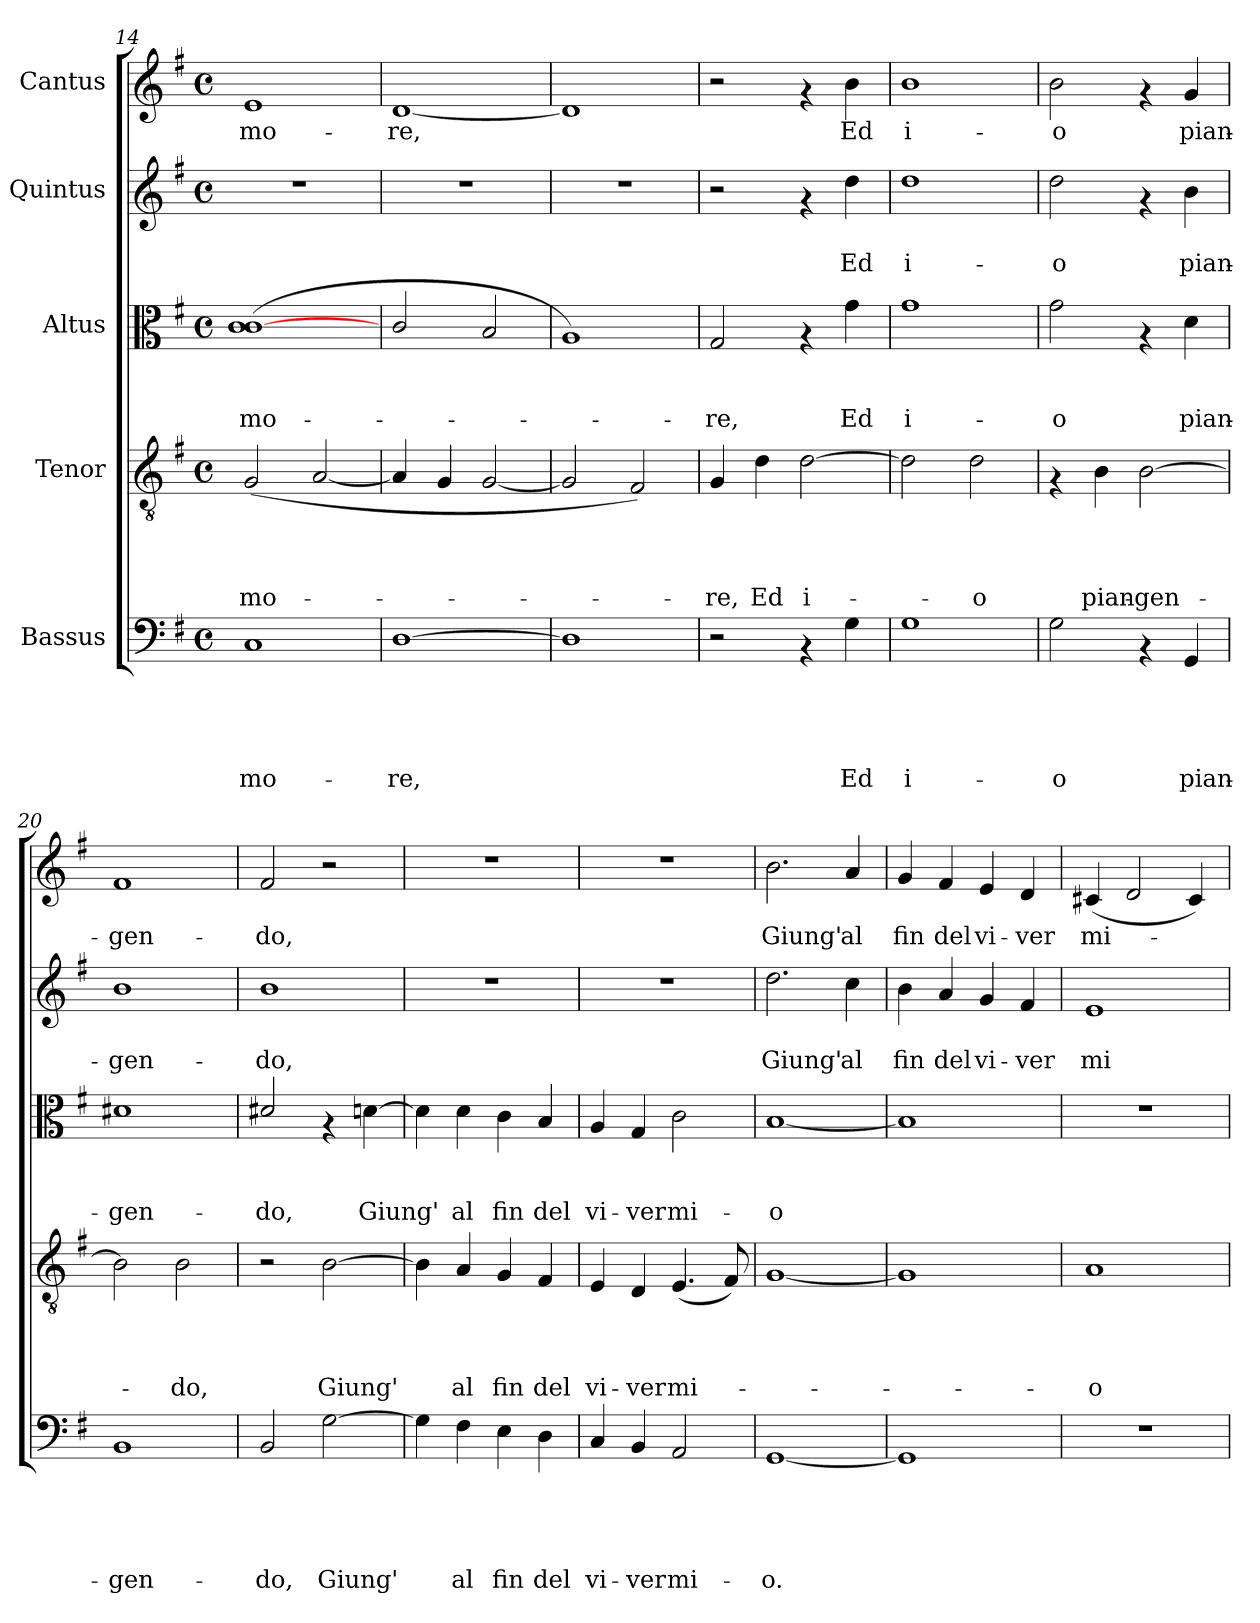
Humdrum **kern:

**kern	**text	**text	**text	**text	**text	**kern	**text	**text	**text	**text	**kern	**text	**text	**text	**kern	**text	**text	**kern	**text
*part5	*part5	*part5	*part5	*part5	*part5	*part4	*part4	*part4	*part4	*part4	*part3	*part3	*part3	*part3	*part2	*part2	*part2	*part1	*part1
*staff5	*staff5	*staff5	*staff5	*staff5	*staff5	*staff4	*staff4	*staff4	*staff4	*staff4	*staff3	*staff3	*staff3	*staff3	*staff2	*staff2	*staff2	*staff1	*staff1
*I"Bassus	*	*	*	*	*	*I"Tenor	*	*	*	*	*I"Altus	*	*	*	*I"Quintus	*	*	*I"Cantus	*
*clefF4	*	*	*	*	*	*clefGv2	*	*	*	*	*clefC3	*	*	*	*clefG2	*	*	*clefG2	*
*k[f#]	*	*	*	*	*	*k[f#]	*	*	*	*	*k[f#]	*	*	*	*k[f#]	*	*	*k[f#]	*
*G:	*	*	*	*	*	*G:	*	*	*	*	*G:	*	*	*	*G:	*	*	*G:	*
*M4/4	*	*	*	*	*	*M4/4	*	*	*	*	*M4/4	*	*	*	*M4/4	*	*	*M4/4	*
*met(c)	*	*	*	*	*	*met(c)	*	*	*	*	*met(c)	*	*	*	*met(c)	*	*	*met(c)	*
=14	=14	=14	=14	=14	=14	=14	=14	=14	=14	=14	=14	=14	=14	=14	=14	=14	=14	=14	=14
!	!	!	!	!	!LO:LY:b	!	!	!	!	!LO:LY:b	!	!	!	!LO:LY:b	!	!	!	!	!LO:LY:b
1C	.	.	.	.	mo-	(<2G/	.	.	.	mo-	(<1c [<1c	.	.	mo-	1r	.	.	1e	mo-
.	.	.	.	.	.	[<2A/	.	.	.	.	.	.	.	.	.	.	.	.	.
=15	=15	=15	=15	=15	=15	=15	=15	=15	=15	=15	=15	=15	=15	=15	=15	=15	=15	=15	=15
!	!	!	!	!	!LO:LY:b	!	!	!	!	!	!	!	!	!	!	!	!	!	!LO:LY:b
[>1D	.	.	.	.	-re,	4A/]	.	.	.	.	2c/	.	.	.	1r	.	.	[<1d	-re,
.	.	.	.	.	.	4G/	.	.	.	.	.	.	.	.	.	.	.	.	.
.	.	.	.	.	.	[<2G/	.	.	.	.	2B/	.	.	.	.	.	.	.	.
=16	=16	=16	=16	=16	=16	=16	=16	=16	=16	=16	=16	=16	=16	=16	=16	=16	=16	=16	=16
1D]	.	.	.	.	.	2G/]	.	.	.	.	1A)	.	.	.	1r	.	.	1d]	.
.	.	.	.	.	.	2F#/)	.	.	.	.	.	.	.	.	.	.	.	.	.
!!LO:PB:g=z
=17	=17	=17	=17	=17	=17	=17	=17	=17	=17	=17	=17	=17	=17	=17	=17	=17	=17	=17	=17
!	!	!	!	!	!	!	!	!	!	!LO:LY:b	!	!	!	!LO:LY:b	!	!	!	!	!
2r	.	.	.	.	.	4G/	.	.	.	-re,	2G/	.	.	-re,	2r	.	.	2r	.
!	!	!	!	!	!	!	!	!	!	!LO:LY:b	!	!	!	!	!	!	!	!	!
.	.	.	.	.	.	4d\	.	.	.	Ed	.	.	.	.	.	.	.	.	.
!	!	!	!	!	!	!	!	!	!	!LO:LY:b	!	!	!	!	!	!	!	!	!
4rAA	.	.	.	.	.	[>2d\	.	.	.	i-	4rG	.	.	.	4rf	.	.	4rf	.
!	!	!	!	!	!LO:LY:b	!	!	!	!	!	!	!	!	!LO:LY:b	!	!	!LO:LY:b	!	!LO:LY:b
4G\	.	.	.	.	Ed	.	.	.	.	.	4g\	.	.	Ed	4dd\	.	Ed	4b\	Ed
=18	=18	=18	=18	=18	=18	=18	=18	=18	=18	=18	=18	=18	=18	=18	=18	=18	=18	=18	=18
!	!	!	!	!	!LO:LY:b	!	!	!	!	!	!	!	!	!LO:LY:b	!	!	!LO:LY:b	!	!LO:LY:b
1G	.	.	.	.	i-	2d\]	.	.	.	.	1g	.	.	i-	1dd	.	i-	1b	i-
!	!	!	!	!	!	!	!	!	!	!LO:LY:b	!	!	!	!	!	!	!	!	!
.	.	.	.	.	.	2d\	.	.	.	-o	.	.	.	.	.	.	.	.	.
=19	=19	=19	=19	=19	=19	=19	=19	=19	=19	=19	=19	=19	=19	=19	=19	=19	=19	=19	=19
!	!	!	!	!	!LO:LY:b	!	!	!	!	!	!	!	!	!LO:LY:b	!	!	!LO:LY:b	!	!LO:LY:b
2G\	.	.	.	.	-o	4rF	.	.	.	.	2g\	.	.	-o	2dd\	.	-o	2b\	-o
!	!	!	!	!	!	!	!	!	!	!LO:LY:b	!	!	!	!	!	!	!	!	!
.	.	.	.	.	.	4B\	.	.	.	pian-	.	.	.	.	.	.	.	.	.
!	!	!	!	!	!	!	!	!	!	!LO:LY:b	!	!	!	!	!	!	!	!	!
4rAA	.	.	.	.	.	[>2B\	.	.	.	-gen-	4rG	.	.	.	4rf	.	.	4rf	.
!	!	!	!	!	!LO:LY:b	!	!	!	!	!	!	!	!	!LO:LY:b	!	!	!LO:LY:b	!	!LO:LY:b
4GG/	.	.	.	.	pian-	.	.	.	.	.	4d\	.	.	pian-	4b\	.	pian-	4g/	pian-
=20	=20	=20	=20	=20	=20	=20	=20	=20	=20	=20	=20	=20	=20	=20	=20	=20	=20	=20	=20
!	!	!	!	!	!LO:LY:b	!	!	!	!	!	!	!	!	!LO:LY:b	!	!	!LO:LY:b	!	!LO:LY:b
1BB	.	.	.	.	-gen-	2B\]	.	.	.	.	1d#X	.	.	-gen-	1b	.	-gen-	1f#	-gen-
!	!	!	!	!	!	!	!	!	!	!LO:LY:b	!	!	!	!	!	!	!	!	!
.	.	.	.	.	.	2B\	.	.	.	-do,	.	.	.	.	.	.	.	.	.
=21	=21	=21	=21	=21	=21	=21	=21	=21	=21	=21	=21	=21	=21	=21	=21	=21	=21	=21	=21
!	!	!	!	!	!LO:LY:b	!	!	!	!	!	!	!	!	!LO:LY:b	!	!	!LO:LY:b	!	!LO:LY:b
2BB/	.	.	.	.	-do,	2r	.	.	.	.	2d#X/	.	.	-do,	1b	.	-do,	2f#/	-do,
!	!	!	!	!	!LO:LY:b	!	!	!	!	!LO:LY:b	!	!	!	!	!	!	!	!	!
[>2G\	.	.	.	.	Giung'	[>2B\	.	.	.	Giung'	4rG	.	.	.	.	.	.	2r	.
!	!	!	!	!	!	!	!	!	!	!	!	!	!	!LO:LY:b	!	!	!	!	!
.	.	.	.	.	.	.	.	.	.	.	[>4dn\	.	.	Giung'	.	.	.	.	.
=22	=22	=22	=22	=22	=22	=22	=22	=22	=22	=22	=22	=22	=22	=22	=22	=22	=22	=22	=22
4G\]	.	.	.	.	.	4B\]	.	.	.	.	4d\]	.	.	.	1r	.	.	1r	.
!	!	!	!	!	!LO:LY:b	!	!	!	!	!LO:LY:b	!	!	!	!LO:LY:b	!	!	!	!	!
4F#\	.	.	.	.	al	4A/	.	.	.	al	4d\	.	.	al	.	.	.	.	.
!	!	!	!	!	!LO:LY:b	!	!	!	!	!LO:LY:b	!	!	!	!LO:LY:b	!	!	!	!	!
4E\	.	.	.	.	fin	4G/	.	.	.	fin	4c\	.	.	fin	.	.	.	.	.
!	!	!	!	!	!LO:LY:b	!	!	!	!	!LO:LY:b	!	!	!	!LO:LY:b	!	!	!	!	!
4D\	.	.	.	.	del	4F#/	.	.	.	del	4B/	.	.	del	.	.	.	.	.
=23	=23	=23	=23	=23	=23	=23	=23	=23	=23	=23	=23	=23	=23	=23	=23	=23	=23	=23	=23
!	!	!	!	!	!LO:LY:b	!	!	!	!	!LO:LY:b	!	!	!	!LO:LY:b	!	!	!	!	!
4C/	.	.	.	.	vi-	4E/	.	.	.	vi-	4A/	.	.	vi-	1r	.	.	1r	.
!	!	!	!	!	!LO:LY:b	!	!	!	!	!LO:LY:b	!	!	!	!LO:LY:b	!	!	!	!	!
4BB/	.	.	.	.	-ver	4D/	.	.	.	-ver	4G/	.	.	-ver	.	.	.	.	.
!	!	!	!	!	!LO:LY:b	!	!	!	!	!LO:LY:b	!	!	!	!LO:LY:b	!	!	!	!	!
2AA/	.	.	.	.	mi-	(<4.E/	.	.	.	mi-	2c\	.	.	mi-	.	.	.	.	.
.	.	.	.	.	.	8F#/)	.	.	.	.	.	.	.	.	.	.	.	.	.
!!LO:LB:g=z
=24	=24	=24	=24	=24	=24	=24	=24	=24	=24	=24	=24	=24	=24	=24	=24	=24	=24	=24	=24
!	!	!	!	!	!LO:LY:b	!	!	!	!	!	!	!	!	!LO:LY:b	!	!	!LO:LY:b	!	!LO:LY:b
[<1GG	.	.	.	.	-o.	[<1G	.	.	.	.	[<1B	.	.	-o	2.dd\	.	Giung'	2.b\	Giung'
!	!	!	!	!	!	!	!	!	!	!	!	!	!	!	!	!	!LO:LY:b	!	!LO:LY:b
.	.	.	.	.	.	.	.	.	.	.	.	.	.	.	4cc\	.	al	4a/	al
=25	=25	=25	=25	=25	=25	=25	=25	=25	=25	=25	=25	=25	=25	=25	=25	=25	=25	=25	=25
!	!	!	!	!	!	!	!	!	!	!	!	!	!	!	!	!	!LO:LY:b	!	!LO:LY:b
1GG]	.	.	.	.	.	1G]	.	.	.	.	1B]	.	.	.	4b\	.	fin	4g/	fin
!	!	!	!	!	!	!	!	!	!	!	!	!	!	!	!	!	!LO:LY:b	!	!LO:LY:b
.	.	.	.	.	.	.	.	.	.	.	.	.	.	.	4a/	.	del	4f#/	del
!	!	!	!	!	!	!	!	!	!	!	!	!	!	!	!	!	!LO:LY:b	!	!LO:LY:b
.	.	.	.	.	.	.	.	.	.	.	.	.	.	.	4g/	.	vi-	4e/	vi-
!	!	!	!	!	!	!	!	!	!	!	!	!	!	!	!	!	!LO:LY:b	!	!LO:LY:b
.	.	.	.	.	.	.	.	.	.	.	.	.	.	.	4f#/	.	-ver	4d/	-ver
=26	=26	=26	=26	=26	=26	=26	=26	=26	=26	=26	=26	=26	=26	=26	=26	=26	=26	=26	=26
!	!	!	!	!	!	!	!	!	!	!LO:LY:b	!	!	!	!	!	!	!LO:LY:b	!	!LO:LY:b
1r	.	.	.	.	.	1A	.	.	.	-o	1r	.	.	.	1e	.	mi-	(<4c#X/	mi-
.	.	.	.	.	.	.	.	.	.	.	.	.	.	.	.	.	.	2d/	.
.	.	.	.	.	.	.	.	.	.	.	.	.	.	.	.	.	.	4c#/)	.
=	=	=	=	=	=	=	=	=	=	=	=	=	=	=	=	=	=	=	=
*-	*-	*-	*-	*-	*-	*-	*-	*-	*-	*-	*-	*-	*-	*-	*-	*-	*-	*-	*-
